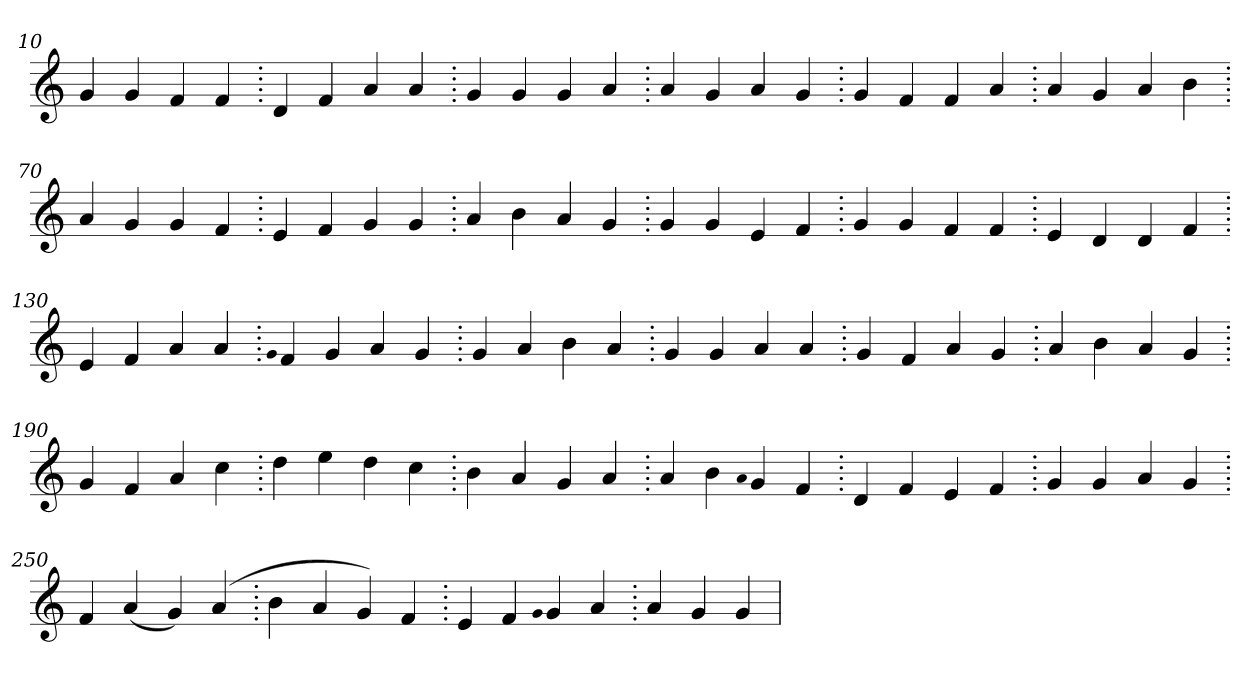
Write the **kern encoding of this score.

**kern
*part1
*staff1
*clefG2
=10.
4g
4g
4f
4f
=20.
4d
4f
4a
4a
=30.
4g
4g
4g
4a
=40.
4a
4g
4a
4g
=50.
4g
4f
4f
4a
=60.
4a
4g
4a
4b
=70.
4a
4g
4g
4f
=80.
4e
4f
4g
4g
=90.
4a
4b
4a
4g
=100.
4g
4g
4e
4f
=110.
4g
4g
4f
4f
=120.
4e
4d
4d
4f
=130.
4e
4f
4a
4a
=140.
qqg
4f
4g
4a
4g
=150.
4g
4a
4b
4a
=160.
4g
4g
4a
4a
=170.
4g
4f
4a
4g
=180.
4a
4b
4a
4g
=190.
4g
4f
4a
4cc
=200.
4dd
4ee
4dd
4cc
=210.
4b
4a
4g
4a
=220.
4a
4b
qqa
4g
4f
=230.
4d
4f
4e
4f
=240.
4g
4g
4a
4g
=250.
4f
(>4a
4g)
(>4a
=260.
4b
4a
4g)
4f
=270.
4e
4f
qqg
4g
4a
=280.
4a
4g
4g
=
*-
